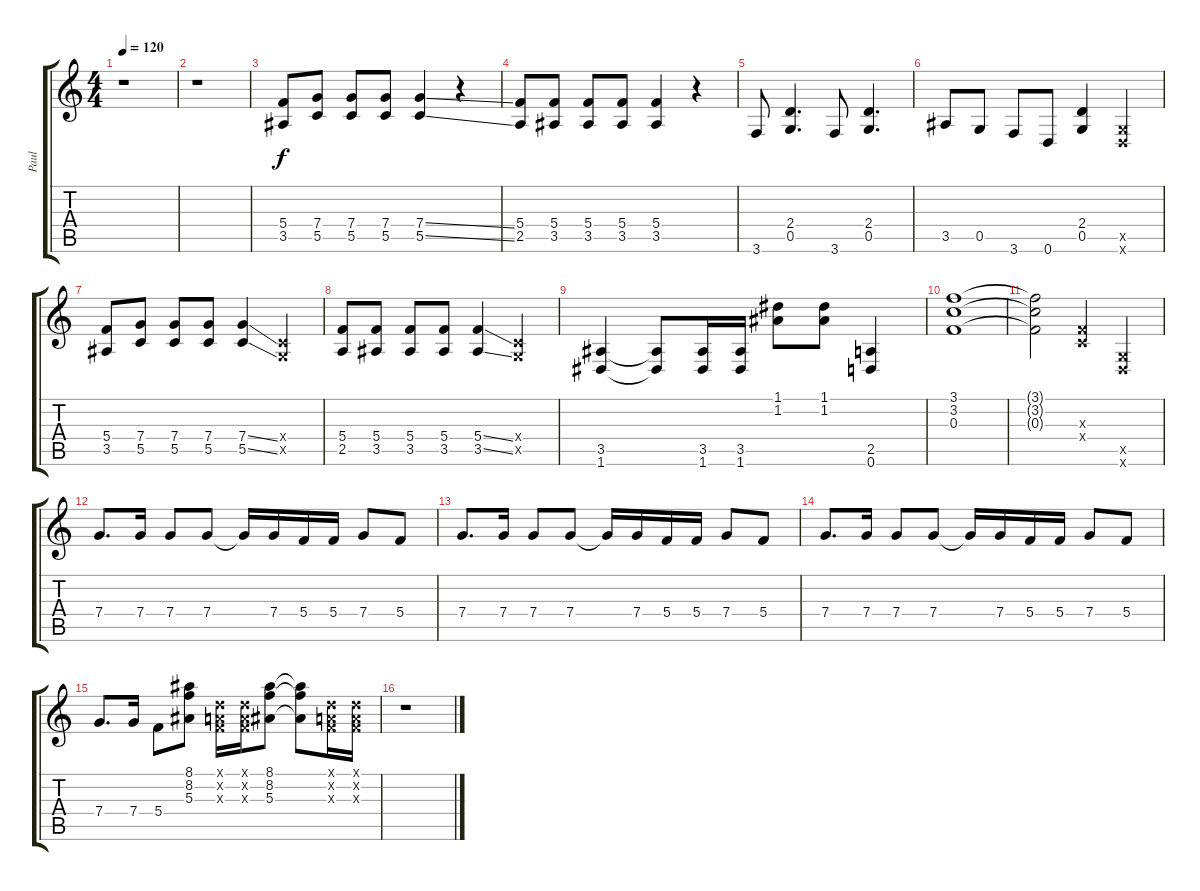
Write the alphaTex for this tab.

\track ("Paul" "Paul") {instrument distortionguitar}
\staff {score tabs}
\tuning (D4 A3 F3 C3 G2 D2) {hide}
\ts (4 4)
\tempo 120
\clef g2
\ks c
r.1{dy f} |
r.1 |
(5.4 3.5).8 (7.4 5.5).8 (7.4 5.5).8 (7.4 5.5).8 (7.4{ss} 5.5{ss}).4 r.4 |
(5.4 2.5).8 (5.4 3.5).8 (5.4 3.5).8 (5.4 3.5).8 (5.4 3.5).4 r.4 |
3.6.8 (2.4 0.5).4{d} 3.6.8 (2.4 0.5).4{d} |
3.5.8 0.5.8 3.6.8 0.6.8 (2.4 0.5).4 (0.5{x} 0.6{x}).4 |
(5.4 3.5).8 (7.4 5.5).8 (7.4 5.5).8 (7.4 5.5).8 (7.4{ss} 5.5{ss}).4 (0.4{x} 0.5{x}).4 |
(5.4 2.5).8 (5.4 3.5).8 (5.4 3.5).8 (5.4 3.5).8 (5.4{ss} 3.5{ss}).4 (0.4{x} 0.5{x}).4 |
(3.5 1.6).4 (3.5{t} 1.6{t}).8 (3.5 1.6).16 (3.5 1.6).16 (1.1 1.2).8 (1.1 1.2).8 (2.5 0.6).4 |
(3.1 3.2 0.3).1 |
(3.1{t} 3.2{t} 0.3{t}).2 (0.3{x} 0.4{x}).4 (0.5{x} 0.6{x}).4 |
7.4.8{d} 7.4.16 7.4.8 7.4.8 7.4{t}.16 7.4.16 5.4.16 5.4.16 7.4.8 5.4.8 |
7.4.8{d} 7.4.16 7.4.8 7.4.8 7.4{t}.16 7.4.16 5.4.16 5.4.16 7.4.8 5.4.8 |
7.4.8{d} 7.4.16 7.4.8 7.4.8 7.4{t}.16 7.4.16 5.4.16 5.4.16 7.4.8 5.4.8 |
7.4.8{d} 7.4.16 5.4.8 (8.1 8.2 5.3).8 (0.1{x} 0.2{x} 0.3{x}).16 (0.1{x} 0.2{x} 0.3{x}).16 (8.1 8.2 5.3).8 (8.1{t} 8.2{t} 5.3{t}).8 (0.1{x} 0.2{x} 0.3{x}).16 (0.1{x} 0.2{x} 0.3{x}).16 |
r.1
